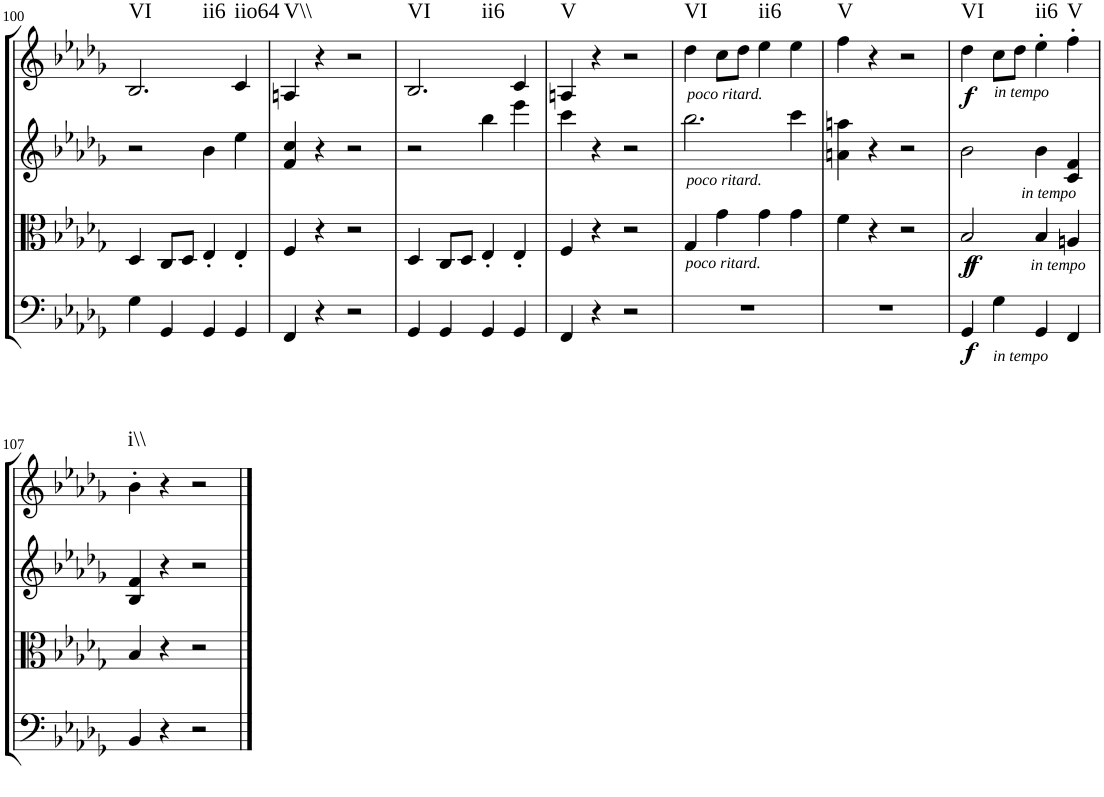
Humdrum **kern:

**kern	**dynam	**kern	**dynam	**kern	**kern	**dynam	**harte
*part4	*part4	*part3	*part3	*part2	*part1	*part1	*part1
*staff4	*staff4	*staff3	*staff3	*staff2	*staff1	*staff1	*
*I"Cello	*	*I"Viola	*	*I"2nd Violin	*I"1st Violin	*	*
*	*	*I'Vla	*	*I'Vln	*I'Vln	*	*
!!LO:PB:g=z
*clefF4	*	*clefC3	*	*clefG2	*clefG2	*	*
*k[b-e-a-d-g-]	*	*k[b-e-a-d-g-]	*	*k[b-e-a-d-g-]	*k[b-e-a-d-g-]	*	*
*D-:	*	*D-:	*	*D-:	*D-:	*	*
*M2/2	*	*M2/2	*	*M2/2	*M2/2	*	*
*met(c|)	*	*met(c|)	*	*met(c|)	*met(c|)	*	*
=100	=100	=100	=100	=100	=100	=100	=100
!	!	!	!	!	!	!	!LO:H:n=1:kt=VI
!	!	!	!	!	!	!	!LO:H:n=2:kt=ii6
4G-\	.	4D-/	.	2r	2.B-/	.	N N
4GG-/	.	8C/L	.	.	.	.	.
.	.	8D-/J	.	.	.	.	.
4GG-/	.	4E-'/	.	4b-\	.	.	.
!	!	!	!	!	!	!	!LO:H:kt=iio64
4GG-/	.	4E-'/	.	4ee-\	4c/	.	N
=101	=101	=101	=101	=101	=101	=101	=101
!	!	!	!	!	!	!	!LO:H:kt=V\\
4FF/	.	4F/	.	4f/ 4cc/	4An/	.	N
4r	.	4r	.	4r	4r	.	.
2r	.	2r	.	2r	2r	.	.
=102	=102	=102	=102	=102	=102	=102	=102
!	!	!	!	!	!	!	!LO:H:n=1:kt=VI
!	!	!	!	!	!	!	!LO:H:n=2:kt=ii6
4GG-/	.	4D-/	.	2r	2.B-/	.	N N
4GG-/	.	8C/L	.	.	.	.	.
.	.	8D-/J	.	.	.	.	.
4GG-/	.	4E-'/	.	4bb-\	.	.	.
4GG-/	.	4E-'/	.	4eee-\	4c/	.	.
=103	=103	=103	=103	=103	=103	=103	=103
!	!	!	!	!	!	!	!LO:H:kt=V
4FF/	.	4F/	.	4ccc\	4An/	.	N
4r	.	4r	.	4r	4r	.	.
2r	.	2r	.	2r	2r	.	.
=104	=104	=104	=104	=104	=104	=104	=104
!	!	!	!	!	!LO:TX:b:i:t=poco ritard.	!	!
!	!	!	!	!LO:TX:b:i:t=poco ritard.	!	!	!
!	!	!LO:TX:b:i:t=poco ritard.	!	!	!	!	!LO:H:kt=VI
1r	.	4G-/	.	2.bb-\	4dd-\	.	N
.	.	4g-\	.	.	8cc\L	.	.
.	.	.	.	.	8dd-\J	.	.
!	!	!	!	!	!	!	!LO:H:kt=ii6
.	.	4g-\	.	.	4ee-\	.	N
.	.	4g-\	.	4ccc\	4ee-\	.	.
=105	=105	=105	=105	=105	=105	=105	=105
!	!	!	!	!	!	!	!LO:H:kt=V
1r	.	4f\	.	4an\ 4aan\	4ff\	.	N
.	.	4r	.	4r	4r	.	.
.	.	2r	.	2r	2r	.	.
=106	=106	=106	=106	=106	=106	=106	=106
!	!LO:DY:b	!	!LO:DY:b	!	!	!	!
!	!	!	!LO:DY:n=1:b	!	!	!LO:DY:b	!LO:H:kt=VI
4GG-/	f	2B-/	f f	2b-\	4dd-\	f	N
!	!	!	!	!	!LO:TX:b:i:t=in tempo	!	!
!LO:TX:b:i:t=in tempo	!	!	!	!	!	!	!
4G-\	.	.	.	.	8cc\L	.	.
.	.	.	.	.	8dd-\J	.	.
!	!	!	!	!LO:TX:b:i:t=in tempo	!	!	!
!	!	!LO:TX:b:i:t=in tempo	!	!	!	!	!LO:H:kt=ii6
4GG-/	.	4B-/	.	4b-\	4ee-'\	.	N
!	!	!	!	!	!	!	!LO:H:kt=V
4FF/	.	4An/	.	4c/ 4f/	4ff'\	.	N
!!LO:LB:g=z
=107	=107	=107	=107	=107	=107	=107	=107
!	!	!	!	!	!	!	!LO:H:kt=i\\
4BB-/	.	4B-/	.	4B-/ 4f/	4b-'\	.	N
4r	.	4r	.	4r	4r	.	.
2r	.	2r	.	2r	2r	.	.
==	==	==	==	==	==	==	==
*-	*-	*-	*-	*-	*-	*-	*-
